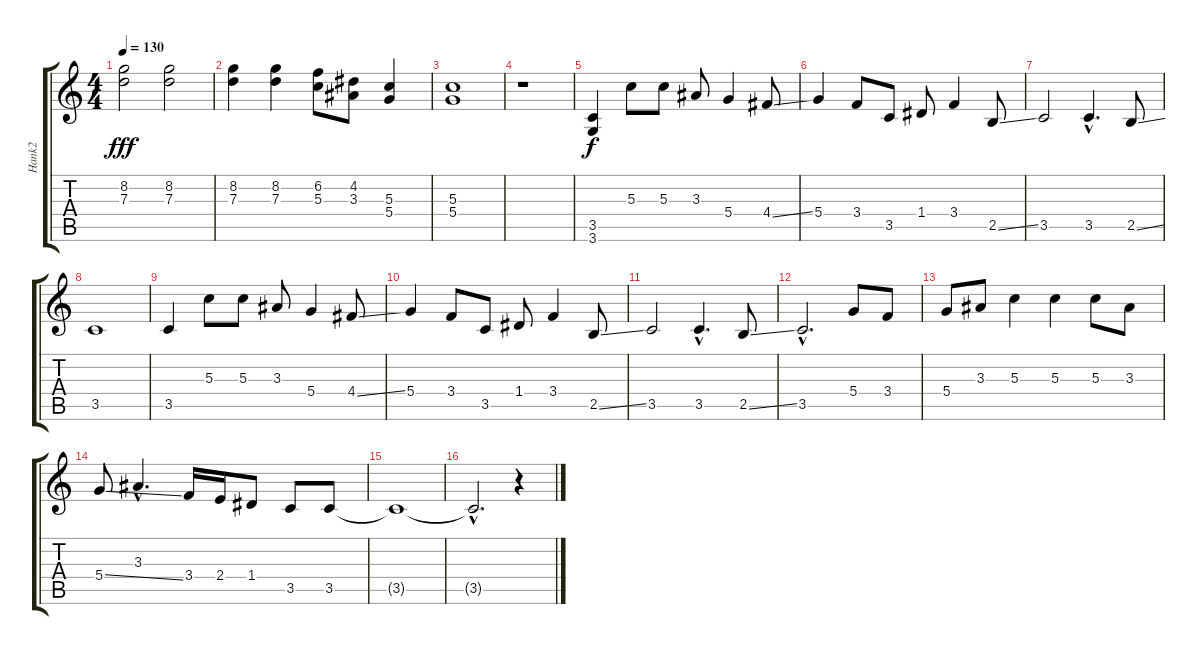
\track ("Hank2" "Hank2") {instrument electricguitarjazz}
\staff {score tabs}
\tuning (E4 B3 G3 D3 A2 E2) {hide}
\ts (4 4)
\tempo 130
\clef g2
\ks c
(8.2 7.3).2{dy fff volume 15 balance 8} (8.2 7.3).2 |
(8.2 7.3).4 (8.2 7.3).4 (6.2 5.3).8 (4.2 3.3).8 (5.3 5.4).4 |
(5.3 5.4).1 |
r.1 |
(3.5 3.6).4{dy f volume 16 balance 8} 5.3.8 5.3.8 3.3.8 5.4.4 4.4{ss}.8 |
5.4.4 3.4.8 3.5.8 1.4.8 3.4.4 2.5{ss}.8 |
3.5.2 3.5{hac}.4{d} 2.5{ss}.8 |
3.5.1 |
3.5.4 5.3.8 5.3.8 3.3.8 5.4.4 4.4{ss}.8 |
5.4.4 3.4.8 3.5.8 1.4.8 3.4.4 2.5{ss}.8 |
3.5.2 3.5{hac}.4{d} 2.5{ss}.8 |
3.5{hac}.2{d} 5.4.8 3.4.8 |
5.4.8 3.3.8 5.3.4 5.3.4 5.3.8 3.3.8 |
5.4{ss}.8 3.3{hac}.4{d} 3.4.16 2.4.16 1.4.8 3.5.8 3.5.8 |
3.5{t}.1 |
3.5{hac t}.2{d} r.4
